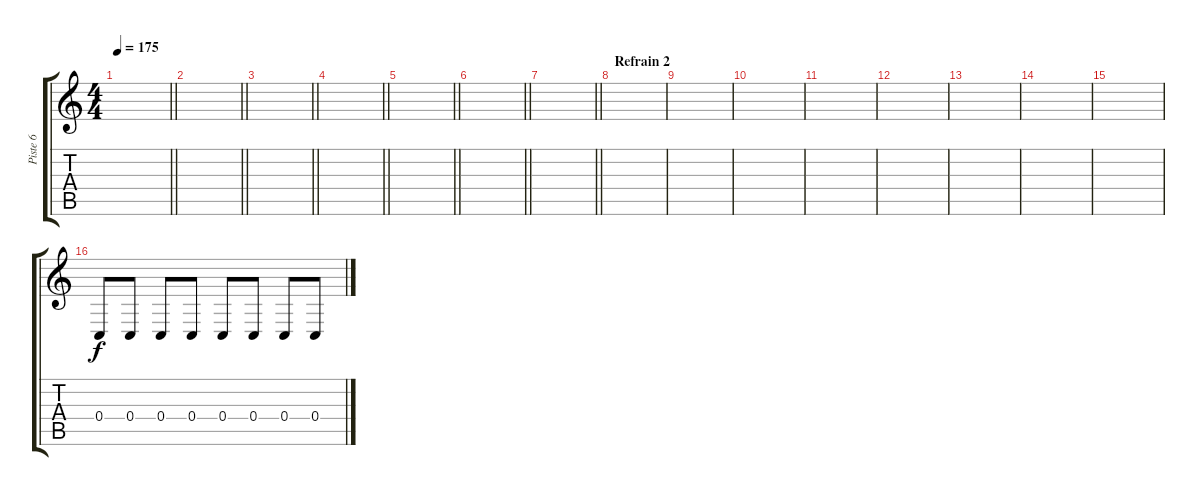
\track ("Piste 6" "Piste 6") {instrument lead2sawtooth}
\staff {score tabs}
\tuning (D4 A3 F3 C3 G2 C2) {hide}
\ts (4 4)
\tempo 175
\clef g2
\barLineRight lightlight
\ks c
|
\barLineRight lightlight
|
\barLineRight lightlight
|
\barLineRight lightlight
|
\barLineRight lightlight
|
\barLineRight lightlight
|
\barLineRight lightlight
|
\section ("" "Refrain 2")
|
|
|
|
|
|
|
|
0.4.8{volume 16 instrument pad3polysynth} 0.4.8 0.4.8 0.4.8 0.4.8 0.4.8 0.4.8 0.4.8
